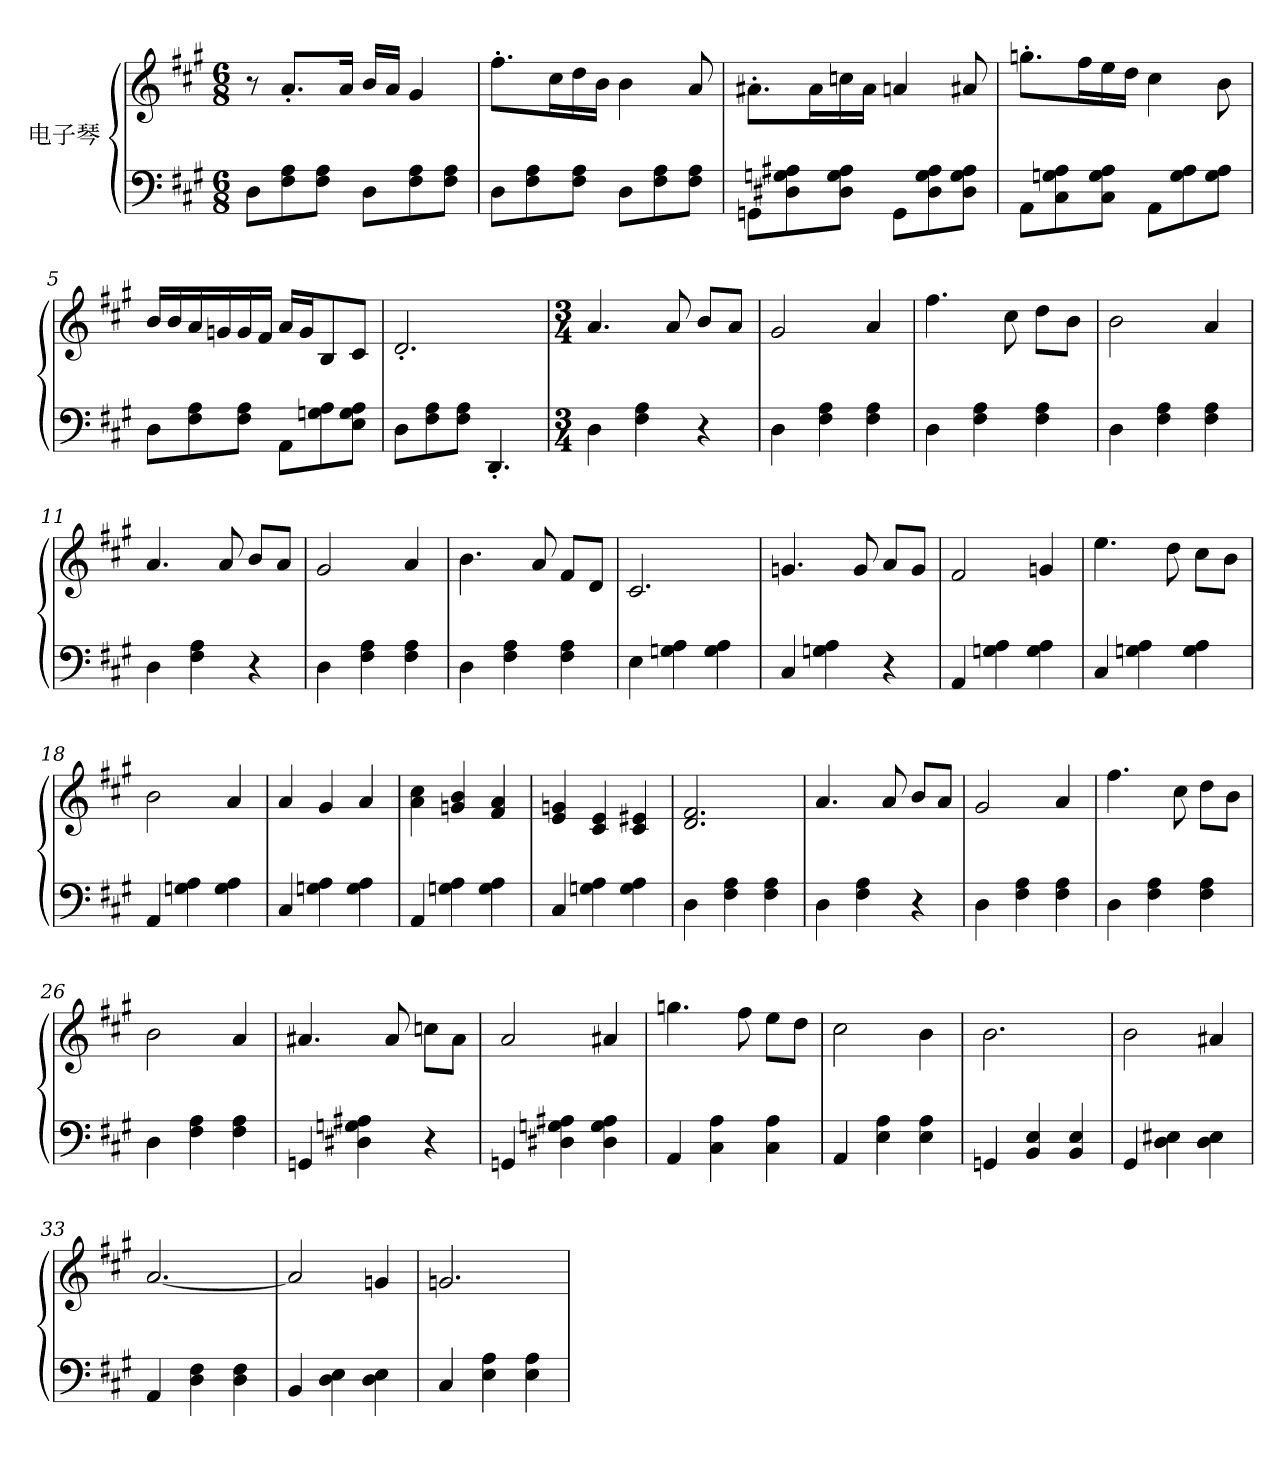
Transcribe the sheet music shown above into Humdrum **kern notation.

**kern	**kern
*part1	*part1
*staff2	*staff1
*I"电子琴	*
*clefF4	*clefG2
*k[f#c#g#]	*k[f#c#g#]
*M6/8	*M6/8
*MM150	*MM150
=1	=1
8D\L	8r
8F#\ 8A\	8.a'/L
8F#\ 8A\J	.
.	16a/Jk
8D\L	16b/LL
.	16a/JJ
8F#\ 8A\	4g#/
8F#\ 8A\J	.
=2	=2
8D\L	8.ff#'\L
8F#\ 8A\	.
.	16cc#\L
8F#\ 8A\J	16dd\
.	16b\JJ
8D\L	4b\
8F#\ 8A\	.
8F#\ 8A\J	8a/
=3	=3
8GGn\L	8.a#X'\L
8D#X\ 8Gn\ 8A#X\	.
.	16a#\L
8D#\ 8G\ 8A#\J	16ccn\
.	16a#\JJ
8GG\L	4an/
8D#\ 8G\ 8A#\	.
8D#\ 8G\ 8A#\J	8a#X/
=4	=4
8AA\L	8.ggn'\L
8C#\ 8Gn\ 8A\	.
.	16ff#\L
8C#\ 8G\ 8A\J	16ee\
.	16dd\JJ
8AA\L	4cc#\
8G\ 8A\	.
8G\ 8A\J	8b\
!!LO:LB:g=z
=5	=5
8D\L	16b/LL
.	16b/
8F#\ 8A\	16a/
.	16gn/
8F#\ 8A\J	16g/
.	16f#/JJ
8AA\L	16a/LL
.	16g/J
8Gn\ 8A\	8B/
8E\ 8G\ 8A\J	8c#/J
=6	=6
8D\L	2.d'/
8F#\ 8A\	.
8F#\ 8A\J	.
4.DD'/	.
=7	=7
*M3/4	*M3/4
*	*MM100
4D\	4.a/
4F#\ 4A\	.
.	8a/
4r	8b/L
.	8a/J
=8	=8
4D\	2g#/
4F#\ 4A\	.
4F#\ 4A\	4a/
=9	=9
4D\	4.ff#\
4F#\ 4A\	.
.	8cc#\
4F#\ 4A\	8dd\L
.	8b\J
=10	=10
4D\	2b\
4F#\ 4A\	.
4F#\ 4A\	4a/
=11	=11
4D\	4.a/
4F#\ 4A\	.
.	8a/
4r	8b/L
.	8a/J
!!LO:LB:g=z
=12	=12
4D\	2g#/
4F#\ 4A\	.
4F#\ 4A\	4a/
=13	=13
4D\	4.b\
4F#\ 4A\	.
.	8a/
4F#\ 4A\	8f#/L
.	8d/J
=14	=14
4E\	2.c#/
4Gn\ 4A\	.
4G\ 4A\	.
=15	=15
4C#/	4.gn/
4Gn\ 4A\	.
.	8g/
4r	8a/L
.	8g/J
=16	=16
4AA/	2f#/
4Gn\ 4A\	.
4G\ 4A\	4gn/
=17	=17
4C#/	4.ee\
4Gn\ 4A\	.
.	8dd\
4G\ 4A\	8cc#\L
.	8b\J
=18	=18
4AA/	2b\
4Gn\ 4A\	.
4G\ 4A\	4a/
!!LO:LB:g=z
=19	=19
4C#/	4a/
4Gn\ 4A\	4g#/
4G\ 4A\	4a/
=20	=20
4AA/	4a\ 4cc#\
4Gn\ 4A\	4gn/ 4b/
4G\ 4A\	4f#/ 4a/
=21	=21
4C#/	4e/ 4gn/
4Gn\ 4A\	4c#/ 4e/
4G\ 4A\	4c#/ 4e#X/
=22	=22
4D\	2.d/ 2.f#/
4F#\ 4A\	.
4F#\ 4A\	.
=23	=23
4D\	4.a/
4F#\ 4A\	.
.	8a/
4r	8b/L
.	8a/J
=24	=24
4D\	2g#/
4F#\ 4A\	.
4F#\ 4A\	4a/
=25	=25
4D\	4.ff#\
4F#\ 4A\	.
.	8cc#\
4F#\ 4A\	8dd\L
.	8b\J
=26	=26
4D\	2b\
4F#\ 4A\	.
4F#\ 4A\	4a/
!!LO:LB:g=z
=27	=27
4GGn/	4.a#X/
4D#X\ 4Gn\ 4A#X\	.
.	8a#/
4r	8ccn\L
.	8a#\J
=28	=28
4GGn/	2a/
4D#X\ 4Gn\ 4A#X\	.
4D#\ 4G\ 4A#\	4a#X/
=29	=29
4AA/	4.ggn\
4C#\ 4A\	.
.	8ff#\
4C#\ 4A\	8ee\L
.	8dd\J
=30	=30
4AA/	2cc#\
4E\ 4A\	.
4E\ 4A\	4b\
=31	=31
4GGn/	2.b\
4BB/ 4E/	.
4BB/ 4E/	.
=32	=32
4GG#/	2b\
4D\ 4E#X\	.
4D\ 4E#\	4a#X/
=33	=33
4AA/	[2.a/
4D\ 4F#\	.
4D\ 4F#\	.
!!LO:LB:g=z
=34	=34
4BB/	2a/]
4D\ 4E\	.
4D\ 4E\	4gn/
=35	=35
4C#/	2.gn/
4E\ 4A\	.
4E\ 4A\	.
=	=
*-	*-
